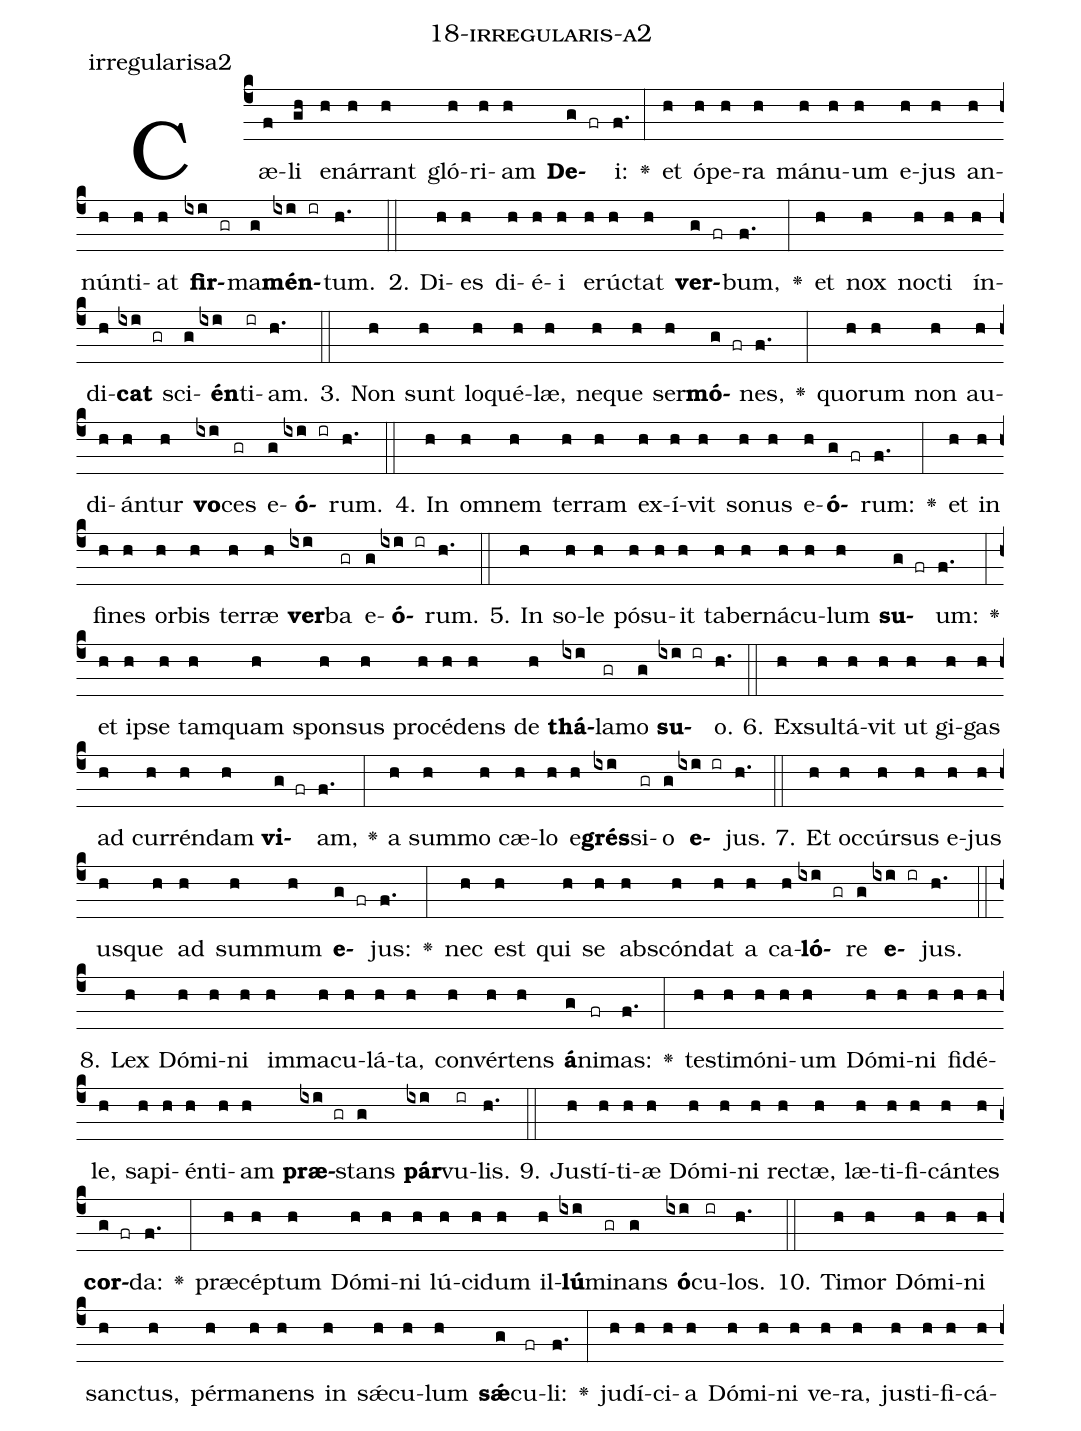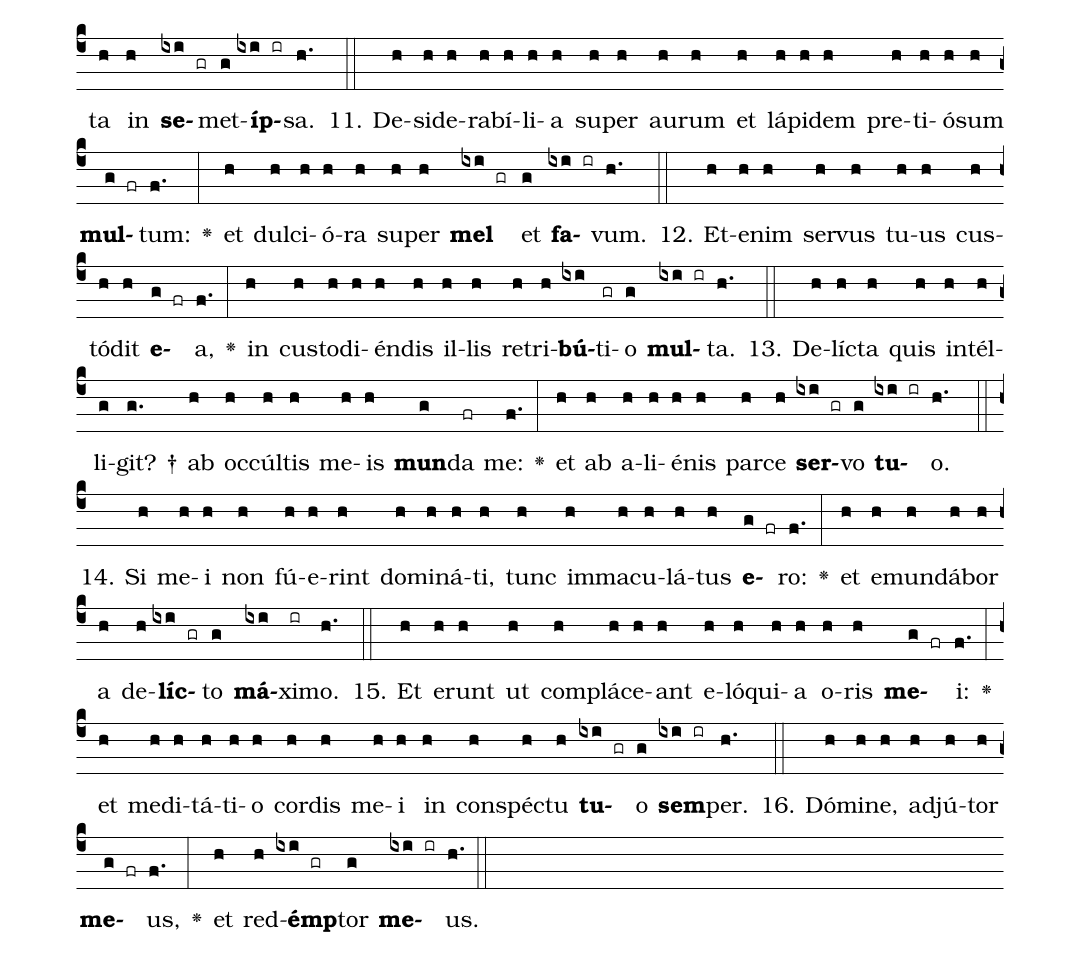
name: 18-irregularis-a2;
annotation: irregularisa2;
%%
(c4)Cæ(f)li(gh) e(h)nár(h)rant(h) gló(h)ri(h)am(h) <b>De</b>(g fr)i:(f.) <v>\greheightstar</v>(:) et(h) ó(h)pe(h)ra(h) má(h)nu(h)um(h) e(h)jus(h) an(h)nún(h)ti(h)at(h) <b>fir</b>(ixi gr)ma(g)<b>mén</b>(ixi ir)tum.(h.) (::)
2. Di(h)es(h) di(h)é(h)i(h) e(h)rúc(h)tat(h) <b>ver</b>(g fr)bum,(f.) <v>\greheightstar</v>(:) et(h) nox(h) noc(h)ti(h) ín(h)di(h)<b>cat</b>(ixi gr) sci(g)<b>én</b>(ixi)ti(ir)am.(h.) (::)
3. Non(h) sunt(h) lo(h)qué(h)læ,(h) ne(h)que(h) ser(h)<b>mó</b>(g fr)nes,(f.) <v>\greheightstar</v>(:) quo(h)rum(h) non(h) au(h)di(h)án(h)tur(h) <b>vo</b>(ixi)ces(gr) e(g)<b>ó</b>(ixi ir)rum.(h.) (::)
4. In(h) om(h)nem(h) ter(h)ram(h) ex(h)í(h)vit(h) so(h)nus(h) e(h)<b>ó</b>(g fr)rum:(f.) <v>\greheightstar</v>(:) et(h) in(h) fi(h)nes(h) or(h)bis(h) ter(h)ræ(h) <b>ver</b>(ixi)ba(gr) e(g)<b>ó</b>(ixi ir)rum.(h.) (::)
5. In(h) so(h)le(h) pó(h)su(h)it(h) ta(h)ber(h)ná(h)cu(h)lum(h) <b>su</b>(g fr)um:(f.) <v>\greheightstar</v>(:) et(h) ip(h)se(h) tam(h)quam(h) spon(h)sus(h) pro(h)cé(h)dens(h) de(h) <b>thá</b>(ixi)la(gr)mo(g) <b>su</b>(ixi ir)o.(h.) (::)
6. Ex(h)sul(h)tá(h)vit(h) ut(h) gi(h)gas(h) ad(h) cur(h)rén(h)dam(h) <b>vi</b>(g fr)am,(f.) <v>\greheightstar</v>(:) a(h) sum(h)mo(h) cæ(h)lo(h) e(h)<b>grés</b>(ixi)si(gr)o(g) <b>e</b>(ixi ir)jus.(h.) (::)
7. Et(h) oc(h)cúr(h)sus(h) e(h)jus(h) us(h)que(h) ad(h) sum(h)mum(h) <b>e</b>(g fr)jus:(f.) <v>\greheightstar</v>(:) nec(h) est(h) qui(h) se(h) abs(h)cón(h)dat(h) a(h) ca(h)<b>ló</b>(ixi gr)re(g) <b>e</b>(ixi ir)jus.(h.) (::)
8. Lex(h) Dó(h)mi(h)ni(h) im(h)ma(h)cu(h)lá(h)ta,(h) con(h)vér(h)tens(h) <b>á</b>(g)ni(fr)mas:(f.) <v>\greheightstar</v>(:) tes(h)ti(h)mó(h)ni(h)um(h) Dó(h)mi(h)ni(h) fi(h)dé(h)le,(h) sa(h)pi(h)én(h)ti(h)am(h) <b>præ</b>(ixi gr)stans(g) <b>pár</b>(ixi)vu(ir)lis.(h.) (::)
9. Jus(h)tí(h)ti(h)æ(h) Dó(h)mi(h)ni(h) rec(h)tæ,(h) læ(h)ti(h)fi(h)cán(h)tes(h) <b>cor</b>(g fr)da:(f.) <v>\greheightstar</v>(:) præ(h)cép(h)tum(h) Dó(h)mi(h)ni(h) lú(h)ci(h)dum(h) il(h)<b>lú</b>(ixi)mi(gr)nans(g) <b>ó</b>(ixi)cu(ir)los.(h.) (::)
10. Ti(h)mor(h) Dó(h)mi(h)ni(h) sanc(h)tus,(h) pér(h)ma(h)nens(h) in(h) sǽ(h)cu(h)lum(h) <b>sǽ</b>(g)cu(fr)li:(f.) <v>\greheightstar</v>(:) ju(h)dí(h)ci(h)a(h) Dó(h)mi(h)ni(h) ve(h)ra,(h) jus(h)ti(h)fi(h)cá(h)ta(h) in(h) <b>se</b>(ixi gr)met(g)<b>íp</b>(ixi ir)sa.(h.) (::)
11. De(h)si(h)de(h)ra(h)bí(h)li(h)a(h) su(h)per(h) au(h)rum(h) et(h) lá(h)pi(h)dem(h) pre(h)ti(h)ó(h)sum(h) <b>mul</b>(g fr)tum:(f.) <v>\greheightstar</v>(:) et(h) dul(h)ci(h)ó(h)ra(h) su(h)per(h) <b>mel</b>(ixi gr) et(g) <b>fa</b>(ixi ir)vum.(h.) (::)
12. Et(h)e(h)nim(h) ser(h)vus(h) tu(h)us(h) cus(h)tó(h)dit(h) <b>e</b>(g fr)a,(f.) <v>\greheightstar</v>(:) in(h) cus(h)to(h)di(h)én(h)dis(h) il(h)lis(h) re(h)tri(h)<b>bú</b>(ixi)ti(gr)o(g) <b>mul</b>(ixi ir)ta.(h.) (::)
13. De(h)líc(h)ta(h) quis(h) in(h)tél(h)li(g)git? †(g.) ab(h) oc(h)cúl(h)tis(h) me(h)is(h) <b>mun</b>(g)da(fr) me:(f.) <v>\greheightstar</v>(:) et(h) ab(h) a(h)li(h)é(h)nis(h) par(h)ce(h) <b>ser</b>(ixi gr)vo(g) <b>tu</b>(ixi ir)o.(h.) (::)
14. Si(h) me(h)i(h) non(h) fú(h)e(h)rint(h) do(h)mi(h)ná(h)ti,(h) tunc(h) im(h)ma(h)cu(h)lá(h)tus(h) <b>e</b>(g fr)ro:(f.) <v>\greheightstar</v>(:) et(h) e(h)mun(h)dá(h)bor(h) a(h) de(h)<b>líc</b>(ixi gr)to(g) <b>má</b>(ixi)xi(ir)mo.(h.) (::)
15. Et(h) e(h)runt(h) ut(h) com(h)plá(h)ce(h)ant(h) e(h)ló(h)qui(h)a(h) o(h)ris(h) <b>me</b>(g fr)i:(f.) <v>\greheightstar</v>(:) et(h) me(h)di(h)tá(h)ti(h)o(h) cor(h)dis(h) me(h)i(h) in(h) con(h)spéc(h)tu(h) <b>tu</b>(ixi gr)o(g) <b>sem</b>(ixi ir)per.(h.) (::)
16. Dó(h)mi(h)ne,(h) ad(h)jú(h)tor(h) <b>me</b>(g fr)us,(f.) <v>\greheightstar</v>(:) et(h) red(h)<b>émp</b>(ixi gr)tor(g) <b>me</b>(ixi ir)us.(h.) (::)
